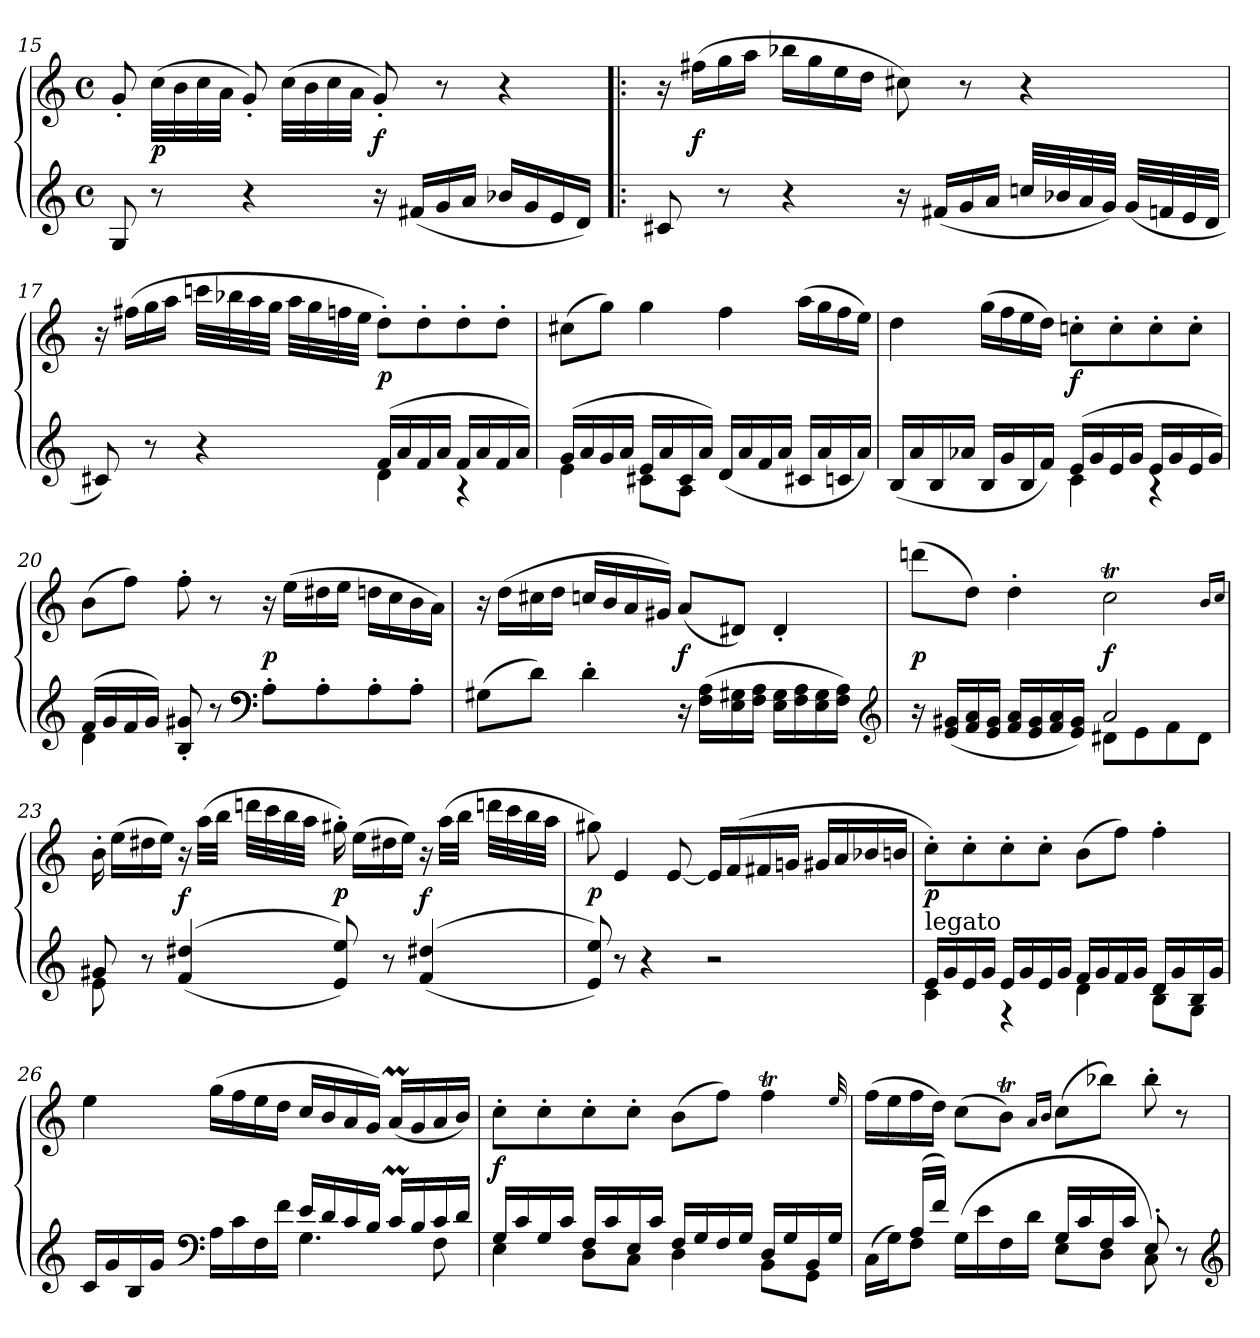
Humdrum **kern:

**kern	**kern	**dynam
*part1	*part1	*part1
*staff2	*staff1	*staff1/2
*clefG2	*clefG2	*
*k[]	*k[]	*
*M4/4	*M4/4	*
*met(c)	*met(c)	*
=15	=15	=15
8G	8g'	.
8r	(32ccLLL	p
.	32b	.
.	32cc	.
.	32aJJJ	.
4r	8g')	.
.	(32ccLLL	.
.	32b	.
.	32cc	.
.	32aJJJ	.
16r	8g')	f
(16f#XLL	.	.
16g	8r	.
16aJJ	.	.
16b-XLL	4r	.
16g	.	.
16e	.	.
16dJJ)	.	.
=16!|:	=16!|:	=16!|:
8c#X	16r	.
.	(16ff#XLL	f
8r	16gg	.
.	16aaJJ	.
4r	16bb-XLL	.
.	16gg	.
.	16ee	.
.	16ddJJ	.
16r	8cc#X)	.
(16f#XLL	.	.
16g	8r	.
16aJJ	.	.
32ccnLLL	4r	.
32b-X	.	.
32a	.	.
32gJJJ)	.	.
(32gLLL	.	.
32fn	.	.
32e	.	.
32dJJJ	.	.
=17	=17	=17
*^	*	*
8c#X)	2ryy	16r	.
.	.	(16ff#XLL	.
8r	.	16gg	.
.	.	16aaJJ	.
4r	.	32cccnLLL	.
.	.	32bb-X	.
.	.	32aa	.
.	.	32ggJJJ	.
.	.	32aaLLL	.
.	.	32gg	.
.	.	32ffn	.
.	.	32eeJJJ	.
(16fLL	4d	8dd'L)	p
16a	.	.	.
16f	.	8dd'	.
16aJJ	.	.	.
16fLL	4rA	8dd'	.
16a	.	.	.
16f	.	8dd'J	.
16aJJ)	.	.	.
=18	=18	=18	=18
(16gLL	4e	(8cc#XL	.
16a	.	.	.
16g	.	8ggJ)	.
16aJJ	.	.	.
16eLL	8c#XL	4gg	.
16a	.	.	.
16c#	8AJ	.	.
16aJJ)	.	.	.
(>16dLL	2ryy	4ff	.
16a	.	.	.
16f	.	.	.
16aJJ	.	.	.
16c#XLL	.	(16aaLL	.
16a	.	16gg	.
16cn	.	16ff	.
16aJJ)	.	16eeJJ)	.
=19	=19	=19	=19
(>16BLL	2ryy	4dd	.
16a	.	.	.
16B	.	.	.
16a-XJJ	.	.	.
16BLL	.	(16ggLL	.
16g	.	16ff	.
16B	.	16ee	.
16fJJ)	.	16ddJJ)	.
(16eLL	4c	8ccn'L	f
16g	.	.	.
16e	.	8cc'	.
16gJJ	.	.	.
16eLL	4rA	8cc'	.
16g	.	.	.
16e	.	8cc'J	.
16gJJ)	.	.	.
=20	=20	=20	=20
(16fLL	4d	(8bL	.
16g	.	.	.
16f	.	8ffJ)	.
16gJJ)	.	.	.
4ryy	8B'/ 8g#X'/	8ff'	.
.	8r	8r	.
*clefF4	*	*	*
2ryy	8A'L	16r	p
.	.	(16eeLL	.
.	8A'	16dd#X	.
.	.	16eeJJ	.
.	8A'	16ddnLL	.
.	.	16cc	.
.	8A'J	16b	.
.	.	16aJJ)	.
*v	*v	*	*
=21	=21	=21
(8G#XL	16r	.
.	(16ddLL	.
8dJ)	16cc#X	.
.	16ddJJ	.
4d'	16ccnLL	.
.	16b	.
.	16a	.
.	16g#XJJ)	.
16r	(8aL	f
(16F 16ALL	.	.
16E 16G#X	8d#XJ)	.
16F 16AJJ	.	.
16E 16G#LL	4d#'	.
16F 16A	.	.
16E 16G#	.	.
16F 16AJJ)	.	.
*clefG2	*	*
=22	=22	=22
*^	*	*
16r	2ryy	(8dddnL	p
(16e 16g#XLL	.	.	.
16f 16a	.	8ddJ)	.
16e 16g#JJ	.	.	.
16f 16aLL	.	4dd'	.
16e 16g#	.	.	.
16f 16a	.	.	.
16e 16g#JJ)	.	.	.
2a	8d#XL	2ccT	f
.	8e	.	.
.	8f	.	.
.	8d#J	.	.
.	.	16qbTTTLL	.
.	.	16qccJJ	.
=23	=23	=23	=23
8g#X	8e	16b'	.
.	.	(16eeLL	.
8r	8ryy	16dd#X	.
.	.	16eeJJ)	.
(>(>4f 4dd#X	2.ryy	16r	f
.	.	(32aaLLL	.
.	.	32bbJJJ	.
.	.	32dddnLLL	.
.	.	32ccc	.
.	.	32bb	.
.	.	32aaJJJ	.
8e 8ee))	.	16gg#X')	p
.	.	(16eeLL	.
8r	.	16dd#X	.
.	.	16eeJJ)	.
(>(>4f 4dd#X	.	16r	f
.	.	(32aaLLL	.
.	.	32bbJJJ	.
.	.	32dddnLLL	.
.	.	32ccc	.
.	.	32bb	.
.	.	32aaJJJ	.
*v	*v	*	*
=24	=24	=24
8e 8ee))	8gg#X)	p
8r	4e	.
4r	.	.
.	[8e	.
2r	16eLL]	.
.	(16f	.
.	16f#X	.
.	16gnJJ	.
.	16g#XLL	.
.	16a	.
.	16b-X	.
.	16bnJJ	.
=25	=25	=25
*^	*	*
!LO:TX:a:t=legato	!	!	!
16eLL	4c	8cc'L)	p
16g	.	.	.
16e	.	8cc'	.
16gJJ	.	.	.
16eLL	4rF	8cc'	.
16g	.	.	.
16e	.	8cc'J	.
16gJJ	.	.	.
16fLL	4d	(8bL	.
16g	.	.	.
16f	.	8ffJ)	.
16gJJ	.	.	.
16dLL	8BL	4ff'	.
16g	.	.	.
16B	8GJ	.	.
16gJJ	.	.	.
=26	=26	=26	=26
4ryy	16cLL	4ee	.
.	16g	.	.
.	16B	.	.
.	16gJJ	.	.
*clefF4	*	*	*
4ryy	16ALL	(16ggLL	.
.	16c	16ff	.
.	16F	16ee	.
.	16fJJ	16ddJJ	.
16eLL	4.G	16ccLL	.
16d	.	16b	.
16c	.	16a	.
16BJJ	.	16gJJ)	.
16cMLL	.	(16aMLL	.
16B	.	16g	.
16c	8F	16a	.
16dJJ	.	16bJJ)	.
=27	=27	=27	=27
16GLL	4E	8cc'L	f
16c	.	.	.
16G	.	8cc'	.
16cJJ	.	.	.
16FLL	8DL	8cc'	.
16c	.	.	.
16E	8CJ	8cc'J	.
16cJJ	.	.	.
16FLL	4D	(8bL	.
16G	.	.	.
16F	.	8ffJ)	.
16GJJ	.	.	.
16DLL	8BBL	4ffT	.
16G	.	.	.
16BB	8GGJ	.	.
16GJJ	.	.	.
.	.	32qqeeTTT/	.
=28	=28	=28	=28
8ryy	(>16CLL	(16ffLL	.
.	16GJ)	16ee	.
(16ALL	8FJ	16ff	.
16fJJ)	.	16ddJJ)	.
4ryy	(>16GLL	(8ccL	.
.	16e	.	.
.	16F	8btJ)	.
.	16dJJ	.	.
.	.	16qaTTTLL	.
.	.	16qbJJ	.
16GLL	8EL	(8ccL	.
16c	.	.	.
16F	8DJ	8bb-XJ)	.
16cJJ	.	.	.
8E'	8C)	8bb-'	.
8r	8ryy	8r	.
*v	*v	*	*
*clefG2	*	*
=	=	=
*-	*-	*-
